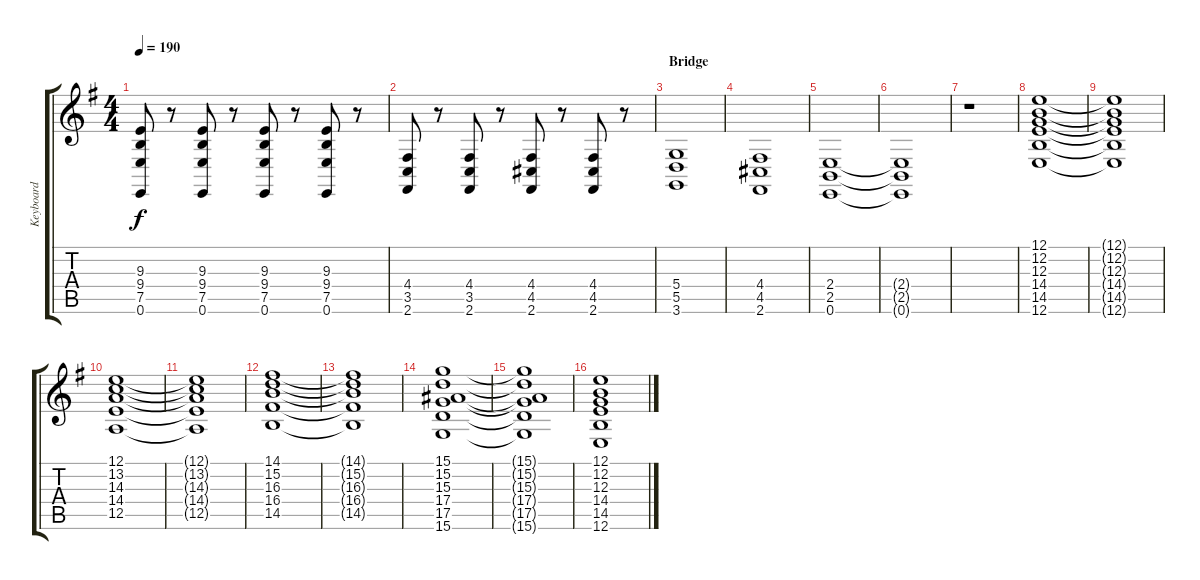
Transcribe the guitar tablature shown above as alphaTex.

\track ("Keyboard" "Keyboard") {instrument lead1square}
\staff {score tabs}
\tuning (E4 B3 G3 D3 A2 E2) {hide}
\ts (4 4)
\tempo 190
\clef g2
\ks eminor
(9.3 9.4 7.5 0.6).8{dy f} r.8 (9.3 9.4 7.5 0.6).8 r.8 (9.3 9.4 7.5 0.6).8 r.8 (9.3 9.4 7.5 0.6).8 r.8 |
(4.4 3.5 2.6).8 r.8 (4.4 3.5 2.6).8 r.8 (4.4 4.5 2.6).8 r.8 (4.4 4.5 2.6).8 r.8 |
\section ("" "Bridge")
(5.4 5.5 3.6).1 |
(4.4 4.5 2.6).1 |
(2.4 2.5 0.6).1 |
(2.4{t} 2.5{t} 0.6{t}).1 |
r.1 |
(12.1 12.2 12.3 14.4 14.5 12.6).1{volume 6 instrument stringensemble1} |
(12.1{t} 12.2{t} 12.3{t} 14.4{t} 14.5{t} 12.6{t}).1 |
(12.1 13.2 14.3 14.4 12.5).1 |
(12.1{t} 13.2{t} 14.3{t} 14.4{t} 12.5{t}).1 |
(14.1 15.2 16.3 16.4 14.5).1 |
(14.1{t} 15.2{t} 16.3{t} 16.4{t} 14.5{t}).1 |
(15.1 15.2 15.3 17.4 17.5 15.6).1 |
(15.1{t} 15.2{t} 15.3{t} 17.4{t} 17.5{t} 15.6{t}).1 |
(12.1 12.2 12.3 14.4 14.5 12.6).1
